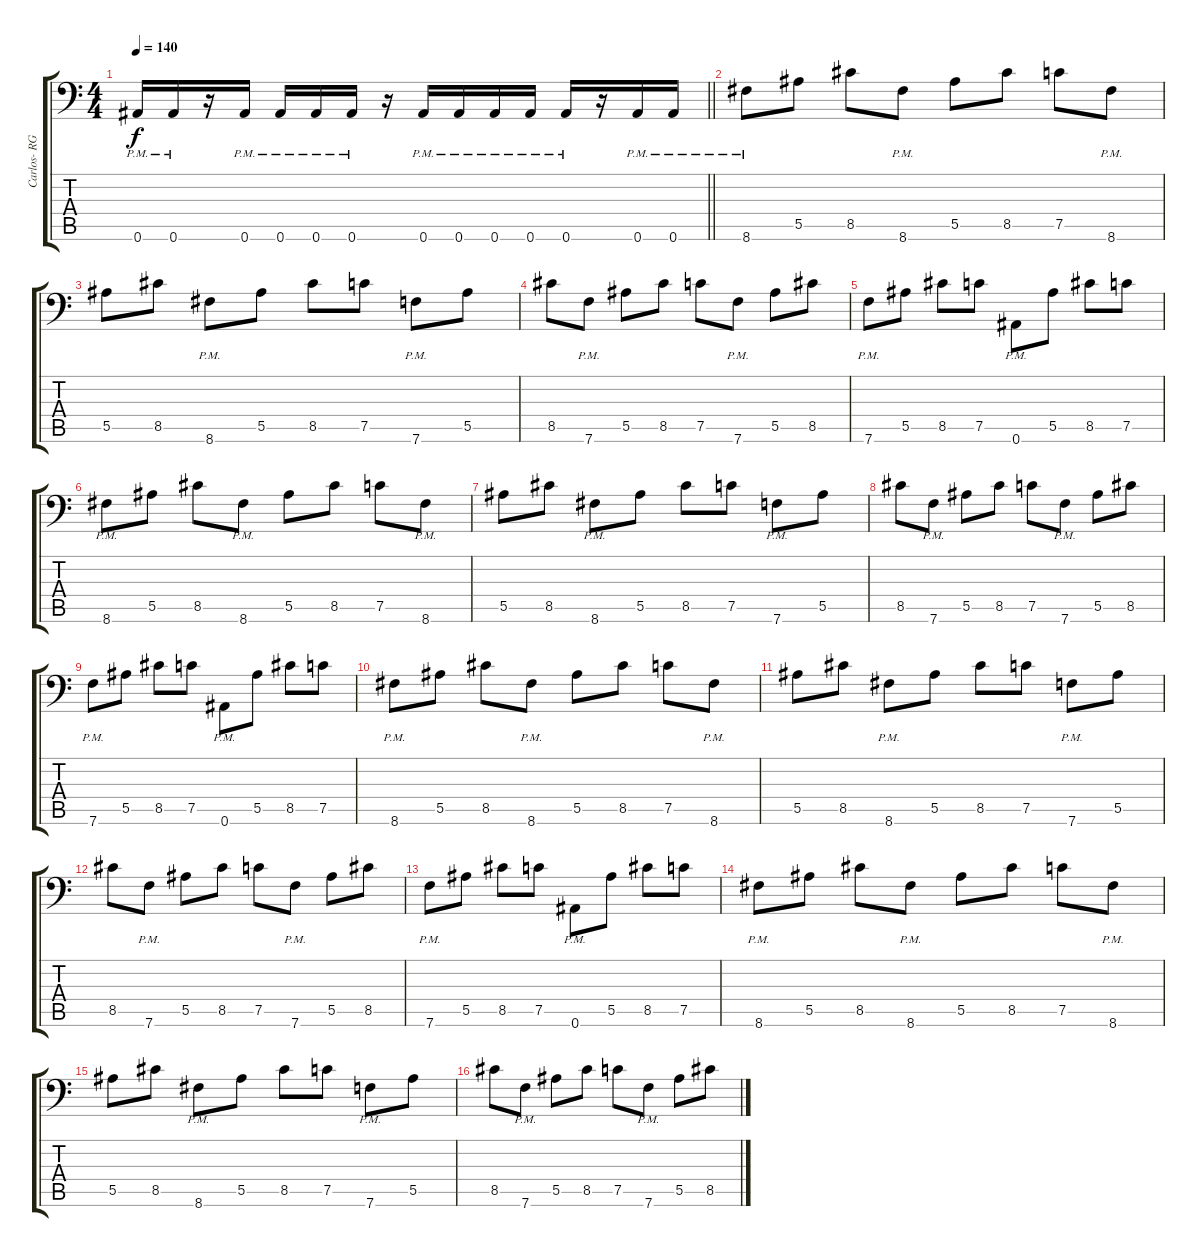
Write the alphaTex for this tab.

\track ("Carlos- RG" "Carlos- RG") {instrument distortionguitar}
\staff {score tabs}
\tuning (C4 G3 Eb3 Bb2 F2 Bb1) {hide}
\ts (4 4)
\tempo 140
\clef f4
\barLineRight lightlight
\ks c
0.6{pm}.16{dy f} 0.6{pm}.16 r.16 0.6{pm}.16 0.6{pm}.16 0.6{pm}.16 0.6{pm}.16 r.16 0.6{pm}.16 0.6{pm}.16 0.6{pm}.16 0.6{pm}.16 0.6{pm}.16 r.16 0.6{pm}.16 0.6{pm}.16 |
\section ("" "")
8.6{pm}.8 5.5.8 8.5.8 8.6{pm}.8 5.5.8 8.5.8 7.5.8 8.6{pm}.8 |
5.5.8 8.5.8 8.6{pm}.8 5.5.8 8.5.8 7.5.8 7.6{pm}.8 5.5.8 |
8.5.8 7.6{pm}.8 5.5.8 8.5.8 7.5.8 7.6{pm}.8 5.5.8 8.5.8 |
7.6{pm}.8 5.5.8 8.5.8 7.5.8 0.6{pm}.8 5.5.8 8.5.8 7.5.8 |
8.6{pm}.8 5.5.8 8.5.8 8.6{pm}.8 5.5.8 8.5.8 7.5.8 8.6{pm}.8 |
5.5.8 8.5.8 8.6{pm}.8 5.5.8 8.5.8 7.5.8 7.6{pm}.8 5.5.8 |
8.5.8 7.6{pm}.8 5.5.8 8.5.8 7.5.8 7.6{pm}.8 5.5.8 8.5.8 |
7.6{pm}.8 5.5.8 8.5.8 7.5.8 0.6{pm}.8 5.5.8 8.5.8 7.5.8 |
8.6{pm}.8 5.5.8 8.5.8 8.6{pm}.8 5.5.8 8.5.8 7.5.8 8.6{pm}.8 |
5.5.8 8.5.8 8.6{pm}.8 5.5.8 8.5.8 7.5.8 7.6{pm}.8 5.5.8 |
8.5.8 7.6{pm}.8 5.5.8 8.5.8 7.5.8 7.6{pm}.8 5.5.8 8.5.8 |
7.6{pm}.8 5.5.8 8.5.8 7.5.8 0.6{pm}.8 5.5.8 8.5.8 7.5.8 |
8.6{pm}.8 5.5.8 8.5.8 8.6{pm}.8 5.5.8 8.5.8 7.5.8 8.6{pm}.8 |
5.5.8 8.5.8 8.6{pm}.8 5.5.8 8.5.8 7.5.8 7.6{pm}.8 5.5.8 |
8.5.8 7.6{pm}.8 5.5.8 8.5.8 7.5.8 7.6{pm}.8 5.5.8 8.5.8
